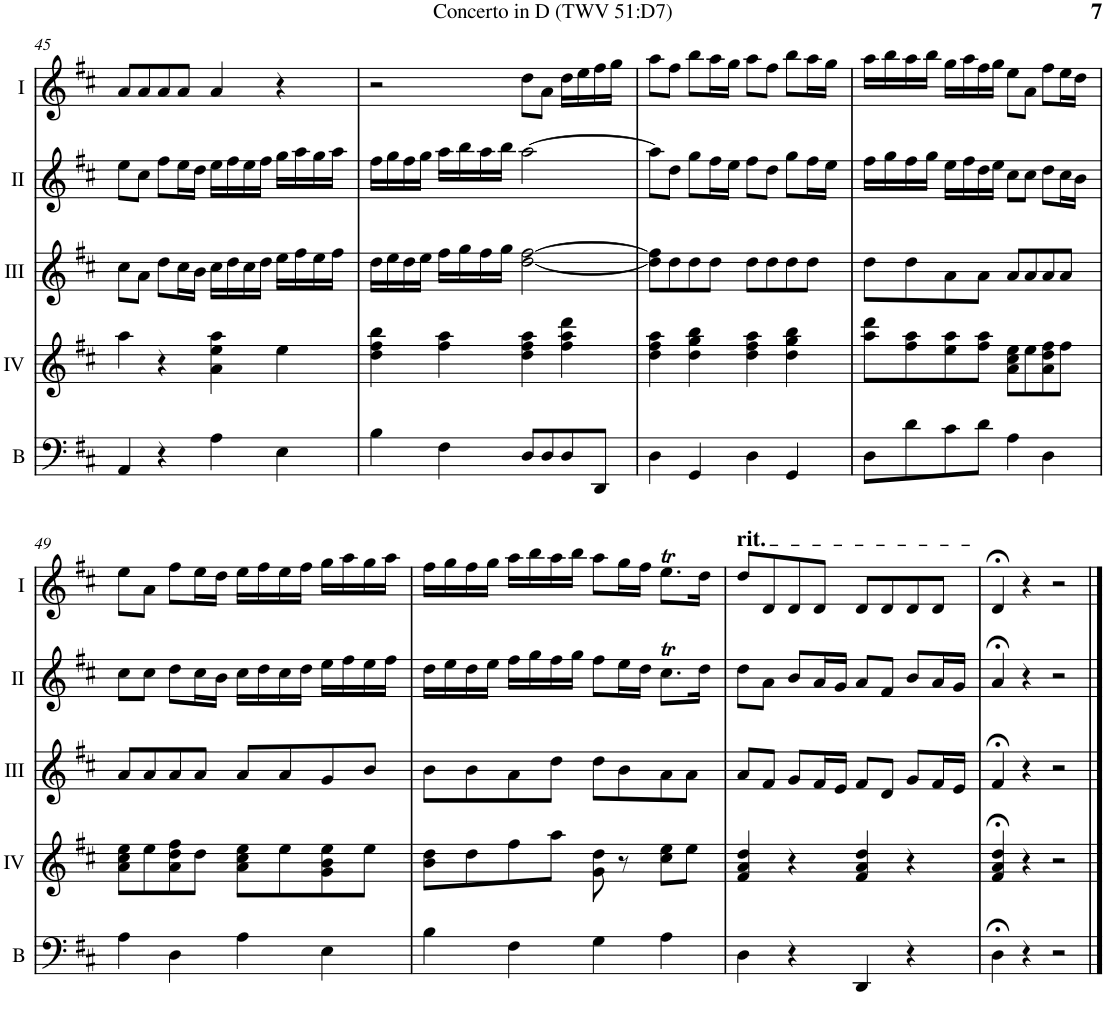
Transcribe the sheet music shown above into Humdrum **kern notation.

**kern	**kern	**kern	**kern	**kern
*part5	*part4	*part3	*part2	*part1
*staff5	*staff4	*staff3	*staff2	*staff1
*I"Bass	*I"Acc. 4	*I"Acc. 3	*I"Acc. 2	*I"Acc. 1
*I'B	*	*	*	*
!!LO:PB:g=z
*clefF4	*clefG2	*clefG2	*clefG2	*clefG2
*Trd7c12	*Trd7c12	*	*	*
*k[f#c#]	*k[f#c#]	*k[f#c#]	*k[f#c#]	*k[f#c#]
*M4/4	*M4/4	*M4/4	*M4/4	*M4/4
*met(c)	*met(c)	*met(c)	*met(c)	*met(c)
=45	=45	=45	=45	=45
4AA/	4aa\	8cc#\L	8ee\L	8a/L
.	.	8a\J	8cc#\J	8a/
4r	4r	8dd\L	8ff#\L	8a/
.	.	16cc#\L	16ee\L	8a/J
.	.	16b\JJ	16dd\JJ	.
4A\	4a\ 4ee\ 4aa\	16cc#\LL	16ee\LL	4a/
.	.	16dd\	16ff#\	.
.	.	16cc#\	16ee\	.
.	.	16dd\JJ	16ff#\JJ	.
4E\	4ee\	16ee\LL	16gg\LL	4r
.	.	16ff#\	16aa\	.
.	.	16ee\	16gg\	.
.	.	16ff#\JJ	16aa\JJ	.
=46	=46	=46	=46	=46
4B\	4dd\ 4ff#\ 4bb\	16dd\LL	16ff#\LL	2r
.	.	16ee\	16gg\	.
.	.	16dd\	16ff#\	.
.	.	16ee\JJ	16gg\JJ	.
4F#\	4ff#\ 4aa\	16ff#\LL	16aa\LL	.
.	.	16gg\	16bb\	.
.	.	16ff#\	16aa\	.
.	.	16gg\JJ	16bb\JJ	.
8D/L	4dd\ 4ff#\ 4aa\	[2dd\ [2ff#\	[2aa\	8dd\L
8D/	.	.	.	8a\J
8D/	4ff#\ 4aa\ 4ddd\	.	.	16dd\LL
.	.	.	.	16ee\
8DD/J	.	.	.	16ff#\
.	.	.	.	16gg\JJ
=47	=47	=47	=47	=47
4D\	4dd\ 4ff#\ 4aa\	8dd\] 8ff#\]L	8aa\L]	8aa\L
.	.	8dd\	8dd\J	8ff#\J
4GG/	4dd\ 4gg\ 4bb\	8dd\	8gg\L	8bb\L
.	.	8dd\J	16ff#\L	16aa\L
.	.	.	16ee\JJ	16gg\JJ
4D\	4dd\ 4ff#\ 4aa\	8dd\L	8ff#\L	8aa\L
.	.	8dd\	8dd\J	8ff#\J
4GG/	4dd\ 4gg\ 4bb\	8dd\	8gg\L	8bb\L
.	.	8dd\J	16ff#\L	16aa\L
.	.	.	16ee\JJ	16gg\JJ
=48	=48	=48	=48	=48
8D\L	8aa\ 8ddd\L	8dd\L	16ff#\LL	16aa\LL
.	.	.	16gg\	16bb\
8d\	8ff#\ 8aa\	8dd\	16ff#\	16aa\
.	.	.	16gg\JJ	16bb\JJ
8c#\	8ee\ 8aa\	8a\	16ee\LL	16gg\LL
.	.	.	16ff#\	16aa\
8d\J	8ff#\ 8aa\J	8a\J	16dd\	16ff#\
.	.	.	16ee\JJ	16gg\JJ
4A\	8a\ 8cc#\ 8ee\L	8a/L	8cc#\L	8ee\L
.	8ee\	8a/	8cc#\J	8a\J
4D\	8a\ 8dd\ 8ff#\	8a/	8dd\L	8ff#\L
.	8ff#\J	8a/J	16cc#\L	16ee\L
.	.	.	16b\JJ	16dd\JJ
!!LO:LB:g=z
=49	=49	=49	=49	=49
4A\	8a\ 8cc#\ 8ee\L	8a/L	8cc#\L	8ee\L
.	8ee\	8a/	8cc#\J	8a\J
4D\	8a\ 8dd\ 8ff#\	8a/	8dd\L	8ff#\L
.	8dd\J	8a/J	16cc#\L	16ee\L
.	.	.	16b\JJ	16dd\JJ
4A\	8a\ 8cc#\ 8ee\L	8a/L	16cc#\LL	16ee\LL
.	.	.	16dd\	16ff#\
.	8ee\	8a/	16cc#\	16ee\
.	.	.	16dd\JJ	16ff#\JJ
4E\	8g\ 8b\ 8ee\	8g/	16ee\LL	16gg\LL
.	.	.	16ff#\	16aa\
.	8ee\J	8b/J	16ee\	16gg\
.	.	.	16ff#\JJ	16aa\JJ
=50	=50	=50	=50	=50
4B\	8b\ 8dd\L	8b\L	16dd\LL	16ff#\LL
.	.	.	16ee\	16gg\
.	8dd\	8b\	16dd\	16ff#\
.	.	.	16ee\JJ	16gg\JJ
4F#\	8ff#\	8a\	16ff#\LL	16aa\LL
.	.	.	16gg\	16bb\
.	8aa\J	8dd\J	16ff#\	16aa\
.	.	.	16gg\JJ	16bb\JJ
4G\	8g\ 8dd\	8dd\L	8ff#\L	8aa\L
.	8r	8b\	16ee\L	16gg\L
.	.	.	16dd\JJ	16ff#\JJ
4A\	8cc#\ 8ee\L	8a\	8.cc#t\L	8.eeT\L
.	8ee\J	8a\J	.	.
.	.	.	16dd\Jk	16dd\Jk
=51	=51	=51	=51	=51
!	!	!	!	!LO:TX:a:t=rit.
4D\	4f#/ 4a/ 4dd/	8a/L	8dd\L	8dd/L
.	.	8f#/J	8a\J	8d/
4r	4r	8g/L	8b/L	8d/
.	.	16f#/L	16a/L	8d/J
.	.	16e/JJ	16g/JJ	.
4DD/	4f#/ 4a/ 4dd/	8f#/L	8a/L	8d/L
.	.	8d/J	8f#/J	8d/
4r	4r	8g/L	8b/L	8d/
.	.	16f#/L	16a/L	8d/J
.	.	16e/JJ	16g/JJ	.
=52	=52	=52	=52	=52
4D;<\	4f#/;< 4a/;< 4dd/;<	4f#;</	4a;</	4d;</
4r	4r	4r	4r	4r
2r	2r	2r	2r	2r
==	==	==	==	==
*-	*-	*-	*-	*-
